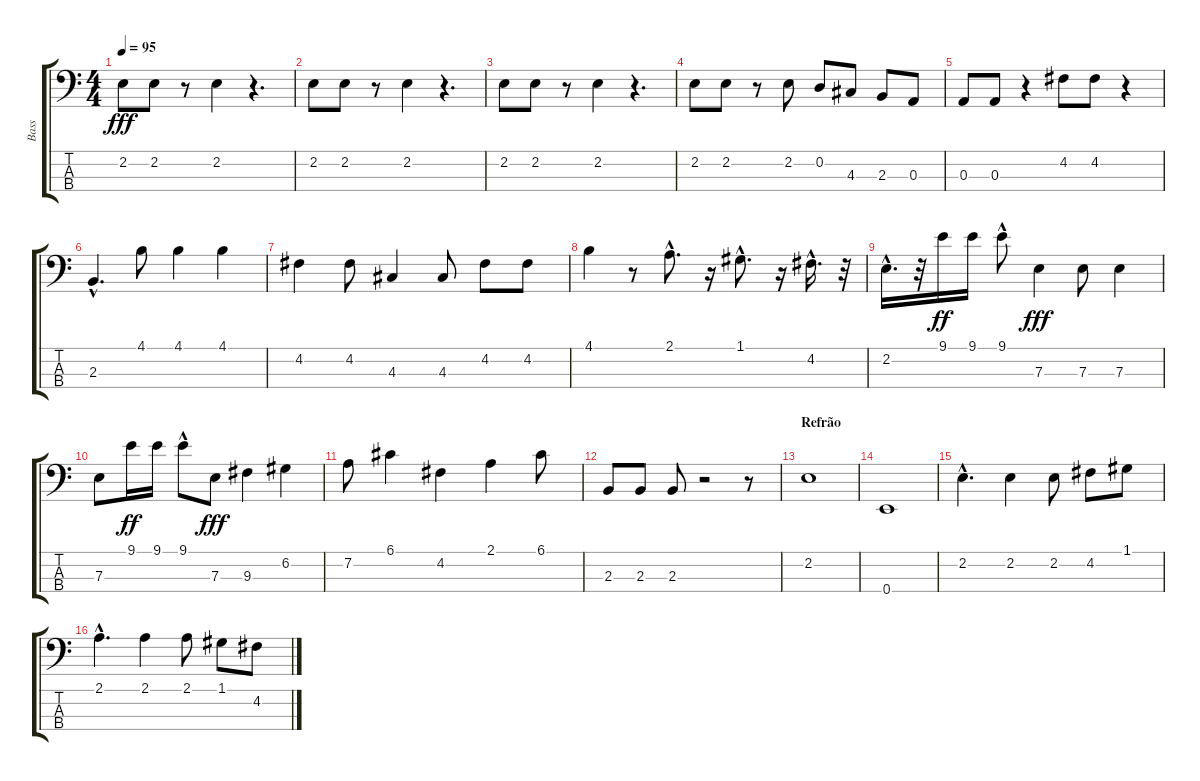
\track ("Bass" "Bass") {instrument electricbassfinger}
\staff {score tabs}
\tuning (G2 D2 A1 E1) {hide}
\ts (4 4)
\tempo 95
\clef f4
\ks c
2.2.8{dy fff} 2.2.8 r.8 2.2.4 r.4{d} |
2.2.8 2.2.8 r.8 2.2.4 r.4{d} |
2.2.8 2.2.8 r.8 2.2.4 r.4{d} |
2.2.8 2.2.8 r.8 2.2.8 0.2.8 4.3.8 2.3.8 0.3.8 |
0.3.8 0.3.8 r.4 4.2.8 4.2.8 r.4 |
2.3{hac}.4{d} 4.1.8 4.1.4 4.1.4 |
4.2.4 4.2.8 4.3.4 4.3.8 4.2.8 4.2.8 |
4.1.4 r.8 2.1{hac}.8{d} r.16 1.1{hac}.8{d} r.16 4.2{hac}.16{d} r.32 |
2.2{hac}.16{d} r.32 9.1.16{dy ff} 9.1.16 9.1{hac}.8 7.3.4{dy fff} 7.3.8 7.3.4 |
7.3.8 9.1.16{dy ff} 9.1.16 9.1{hac}.8 7.3.8{dy fff} 9.3.4 6.2.4 |
7.2.8 6.1.4 4.2.4 2.1.4 6.1.8 |
2.3.8 2.3.8 2.3.8 r.2 r.8 |
\section ("" "Refrão")
2.2.1 |
0.4.1 |
2.2{hac}.4{d} 2.2.4 2.2.8 4.2.8 1.1.8 |
2.1{hac}.4{d} 2.1.4 2.1.8 1.1.8 4.2.8
